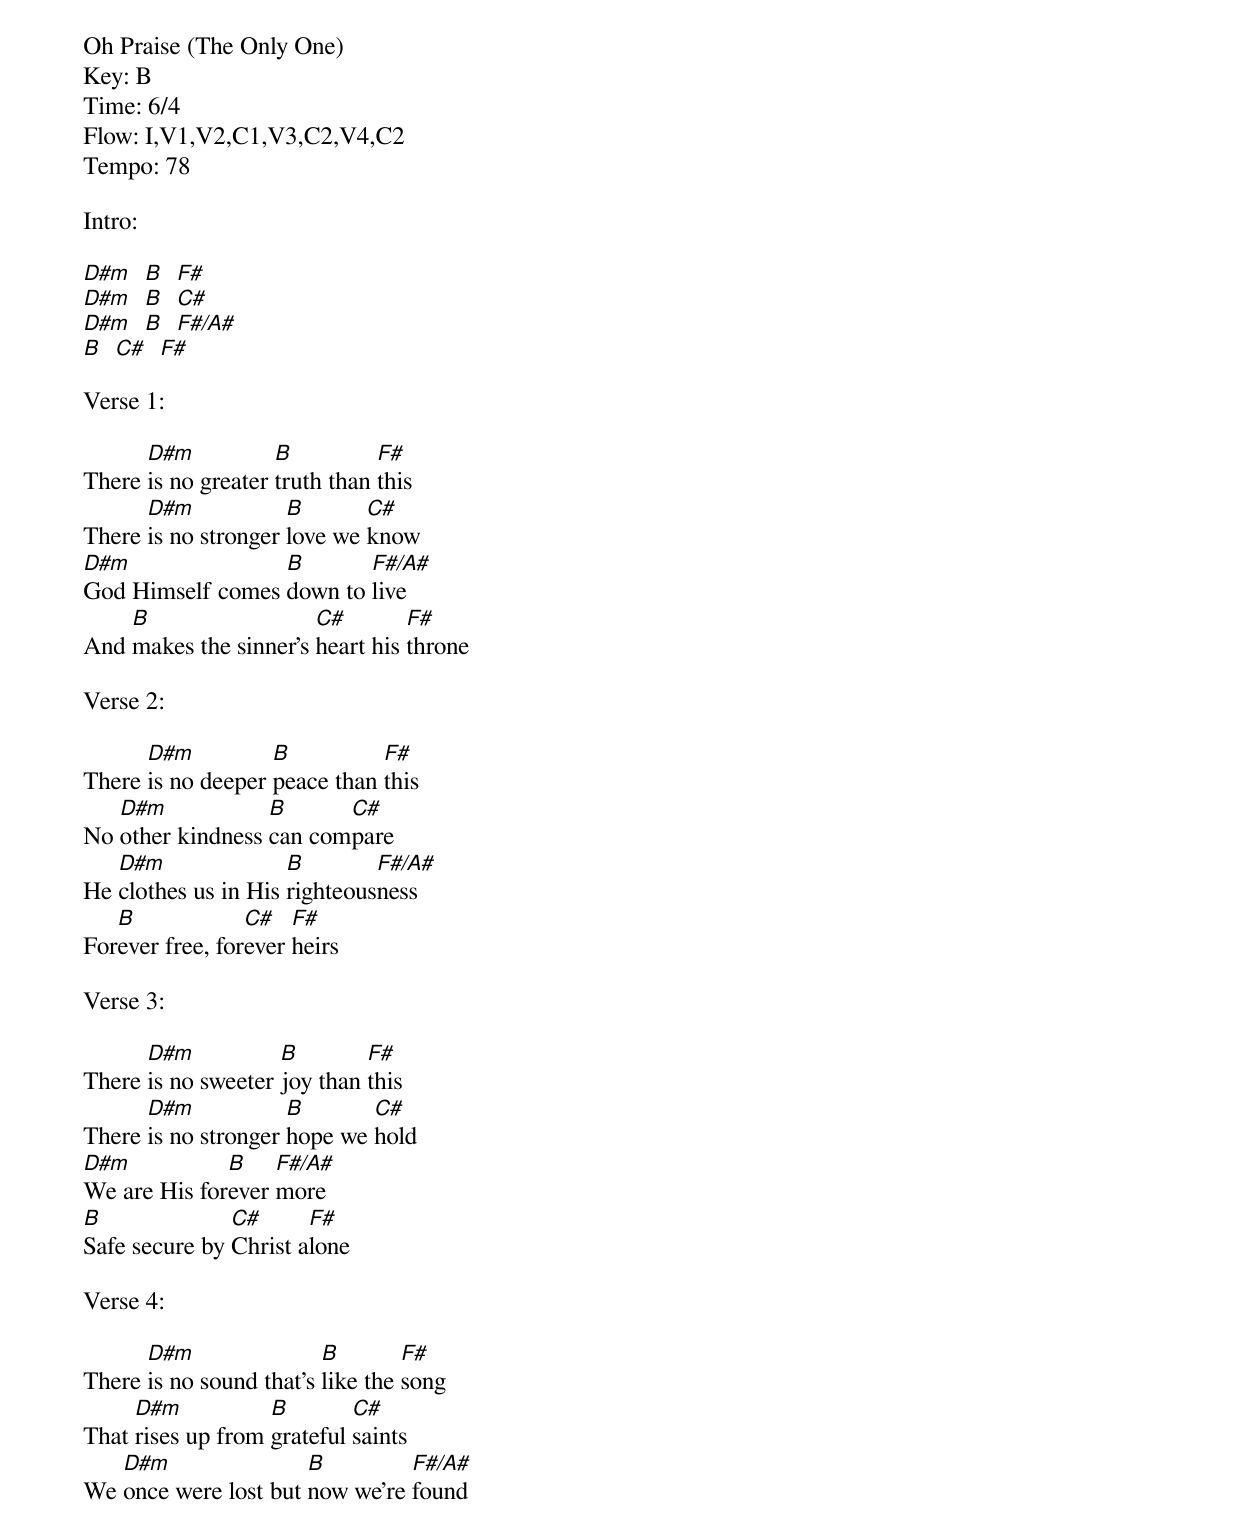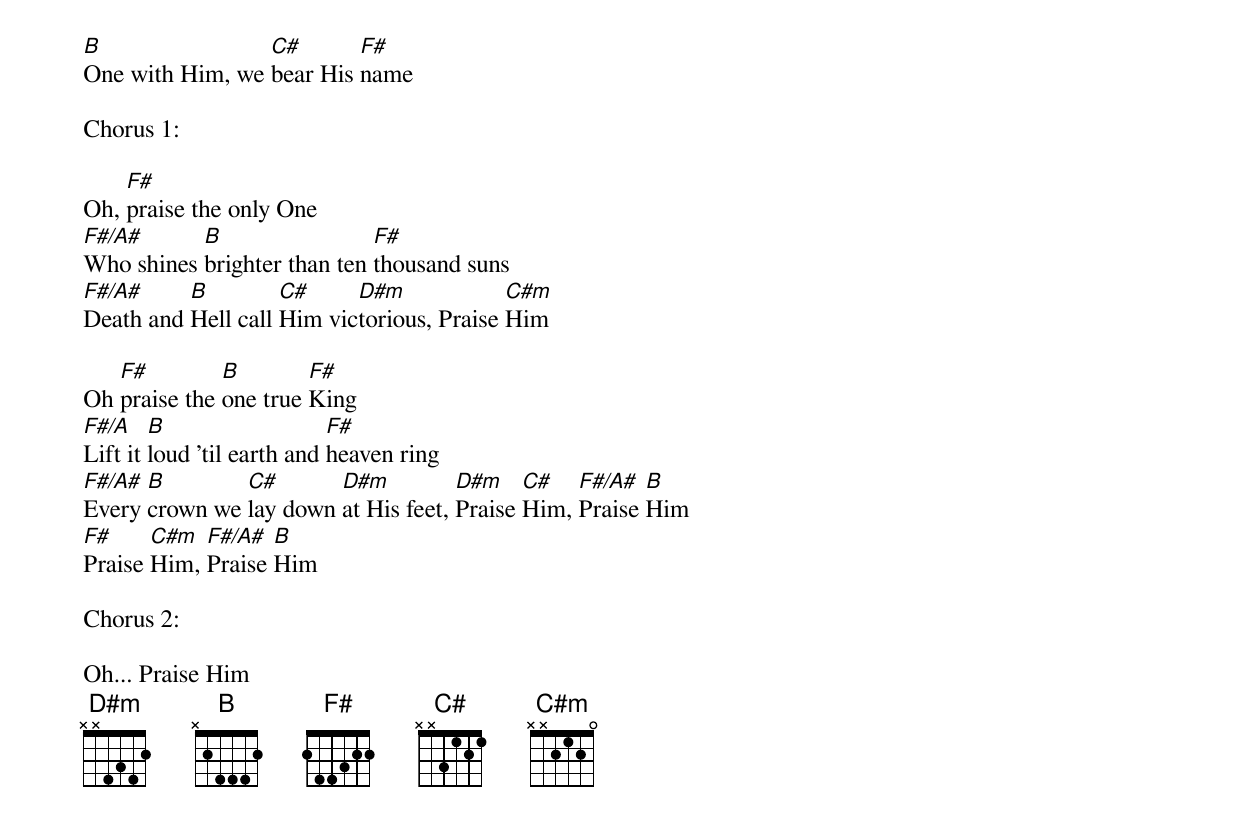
Oh Praise (The Only One)
Key: B
Time: 6/4
Flow: I,V1,V2,C1,V3,C2,V4,C2
Tempo: 78

Intro:

[D#m]  [B]  [F#]
[D#m]  [B]  [C#]
[D#m]  [B]  [F#/A#]
[B]  [C#]  [F#]

Verse 1:

There [D#m]is no greater [B]truth than [F#]this
There [D#m]is no stronger [B]love we [C#]know
[D#m]God Himself comes [B]down to [F#/A#]live
And [B]makes the sinner's [C#]heart his [F#]throne

Verse 2:

There [D#m]is no deeper [B]peace than [F#]this
No [D#m]other kindness [B]can com[C#]pare
He [D#m]clothes us in His [B]righteous[F#/A#]ness
For[B]ever free, for[C#]ever [F#]heirs

Verse 3:

There [D#m]is no sweeter [B]joy than [F#]this
There [D#m]is no stronger [B]hope we [C#]hold
[D#m]We are His for[B]ever [F#/A#]more
[B]Safe secure by [C#]Christ a[F#]lone

Verse 4:

There [D#m]is no sound that's [B]like the [F#]song
That [D#m]rises up from [B]grateful [C#]saints
We [D#m]once were lost but [B]now we're [F#/A#]found
[B]One with Him, we [C#]bear His [F#]name

Chorus 1:

Oh, [F#]praise the only One
[F#/A#]Who shines [B]brighter than ten [F#]thousand suns
[F#/A#]Death and [B]Hell call [C#]Him vic[D#m]torious, Praise [C#m]Him

Oh [F#]praise the [B]one true [F#]King
[F#/A]Lift it [B]loud 'til earth and [F#]heaven ring
[F#/A#]Every [B]crown we [C#]lay down [D#m]at His feet, [D#m]Praise [C#]Him, [F#/A#]Praise [B]Him
[F#]Praise [C#m]Him, [F#/A#]Praise [B]Him

Chorus 2:

Oh... Praise Him
